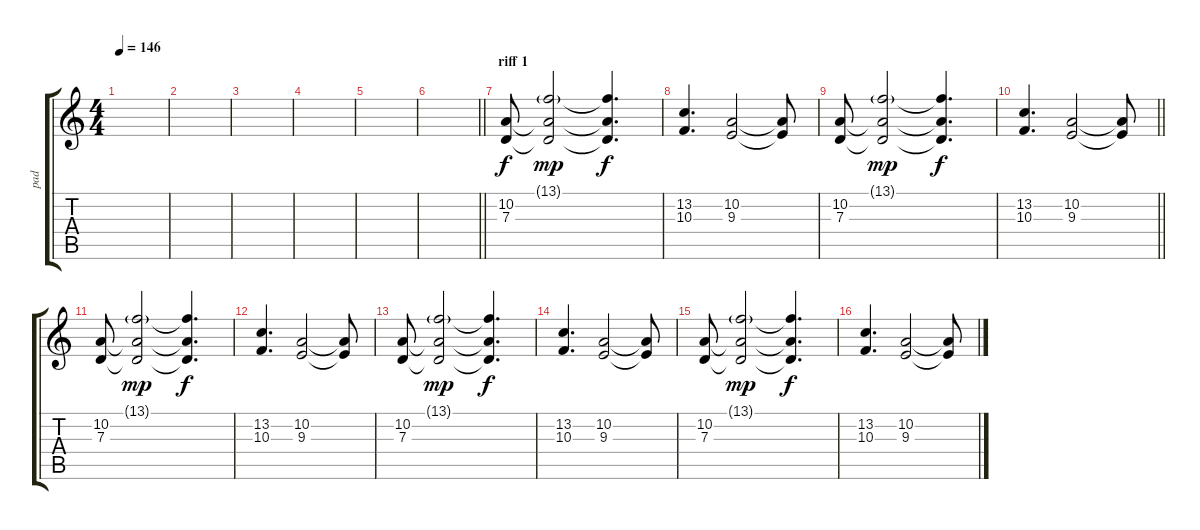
\track ("pad" "pad") {instrument pad4choir}
\staff {score tabs}
\tuning (E4 B3 G3 D3 A2 E2) {hide}
\ts (4 4)
\tempo 146
\clef g2
\ks c
|
|
|
|
|
\barLineRight lightlight
|
\section ("" "riff 1")
(10.2 7.3).8 (13.1{g} 10.2{t} 7.3{t}).2{dy mp} (13.1{t} 10.2{t} 7.3{t}).4{d dy f} |
(13.2 10.3).4{d} (10.2 9.3).2 (10.2{t} 9.3{t}).8 |
(10.2 7.3).8 (13.1{g} 10.2{t} 7.3{t}).2{dy mp} (13.1{t} 10.2{t} 7.3{t}).4{d dy f} |
\barLineRight lightlight
(13.2 10.3).4{d} (10.2 9.3).2 (10.2{t} 9.3{t}).8 |
(10.2 7.3).8 (13.1{g} 10.2{t} 7.3{t}).2{dy mp} (13.1{t} 10.2{t} 7.3{t}).4{d dy f} |
(13.2 10.3).4{d} (10.2 9.3).2 (10.2{t} 9.3{t}).8 |
(10.2 7.3).8 (13.1{g} 10.2{t} 7.3{t}).2{dy mp} (13.1{t} 10.2{t} 7.3{t}).4{d dy f} |
(13.2 10.3).4{d} (10.2 9.3).2 (10.2{t} 9.3{t}).8 |
(10.2 7.3).8 (13.1{g} 10.2{t} 7.3{t}).2{dy mp} (13.1{t} 10.2{t} 7.3{t}).4{d dy f} |
(13.2 10.3).4{d} (10.2 9.3).2 (10.2{t} 9.3{t}).8
